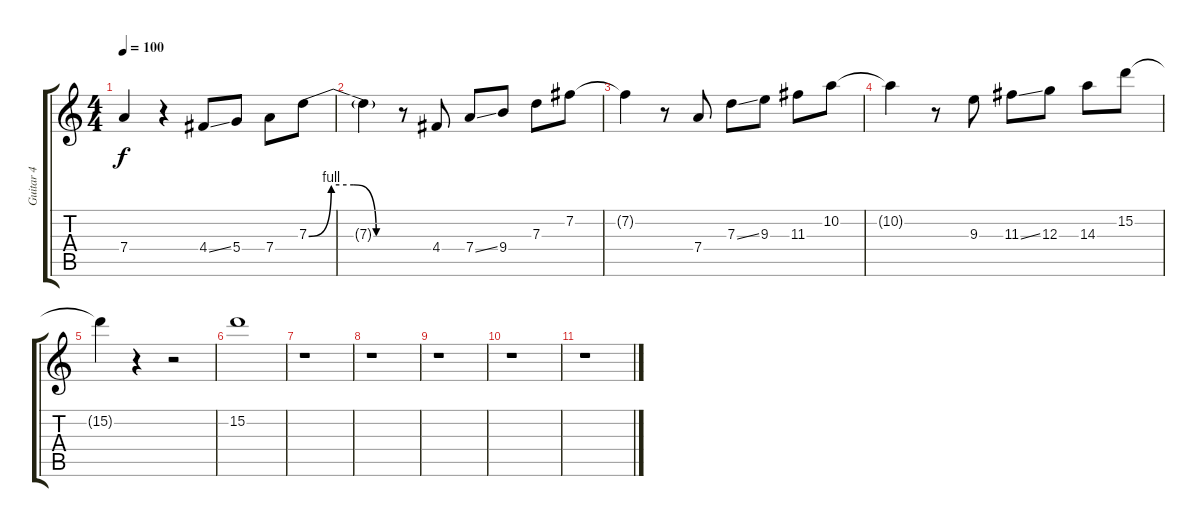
\track ("Guitar 4" "Guitar 4") {instrument overdrivenguitar}
\staff {score tabs}
\tuning (E4 B3 G3 D3 A2 D2) {hide}
\ts (4 4)
\tempo 100
\clef g2
\ks c
7.4{t}.4{dy f} r.4 4.4{ss}.8 5.4.8 7.4.8 7.3{be (custom 0 0 15 4 30 4 45 0 60 0)}.8 |
7.3{t}.4 r.8 4.4.8 7.4{ss}.8 9.4.8 7.3.8 7.2.8 |
7.2{t}.4 r.8 7.4.8 7.3{ss}.8 9.3.8 11.3.8 10.2.8 |
10.2{t}.4 r.8 9.3.8 11.3{ss}.8 12.3.8 14.3.8 15.2.8 |
15.2{t}.4 r.4 r.2 |
15.2.1 |
r.1 |
r.1 |
r.1 |
r.1 |
r.1
